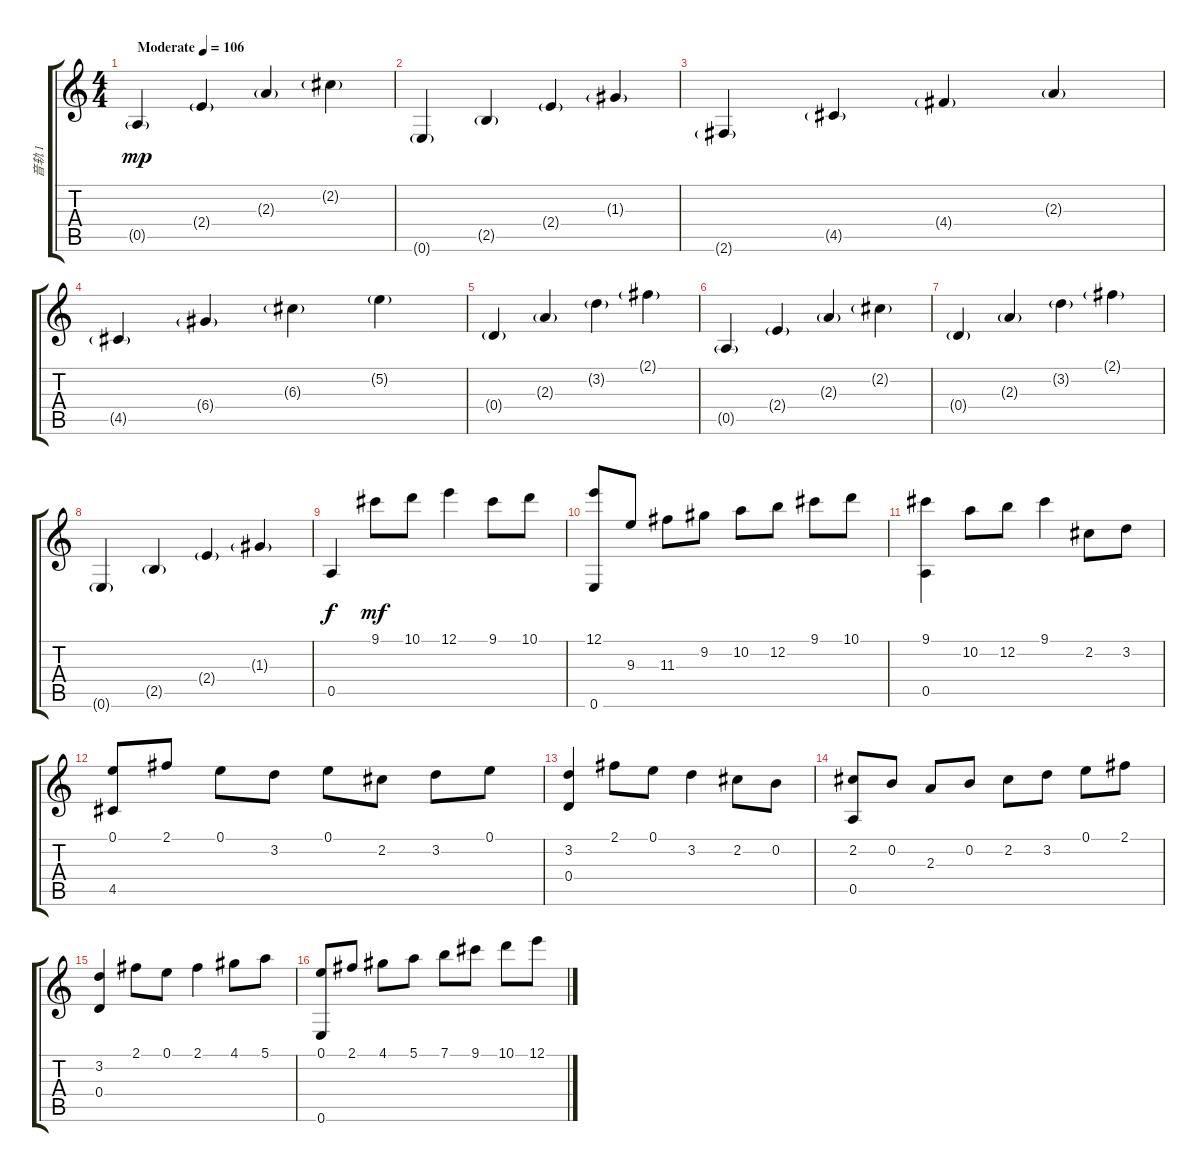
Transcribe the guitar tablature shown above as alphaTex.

\track ("音轨 1" "音轨 1") {instrument acousticguitarnylon}
\staff {score tabs}
\tuning (E4 B3 G3 D3 A2 E2) {hide}
\ts (4 4)
\tempo (106 "Moderate")
\clef g2
\ks c
0.5{g}.4{dy mp instrument acousticguitarnylon} 2.4{g}.4 2.3{g}.4 2.2{g}.4 |
0.6{g}.4 2.5{g}.4 2.4{g}.4 1.3{g}.4 |
2.6{g}.4 4.5{g}.4 4.4{g}.4 2.3{g}.4 |
4.5{g}.4 6.4{g}.4 6.3{g}.4 5.2{g}.4 |
0.4{g}.4 2.3{g}.4 3.2{g}.4 2.1{g}.4 |
0.5{g}.4 2.4{g}.4 2.3{g}.4 2.2{g}.4 |
0.4{g}.4 2.3{g}.4 3.2{g}.4 2.1{g}.4 |
0.6{g}.4 2.5{g}.4 2.4{g}.4 1.3{g}.4 |
0.5.4{dy f} 9.1.8{dy mf} 10.1.8 12.1.4 9.1.8 10.1.8 |
(12.1 0.6).8 9.3.8 11.3.8 9.2.8 10.2.8 12.2.8 9.1.8 10.1.8 |
(9.1 0.5).4 10.2.8 12.2.8 9.1.4 2.2.8 3.2.8 |
(0.1 4.5).8 2.1.8 0.1.8 3.2.8 0.1.8 2.2.8 3.2.8 0.1.8 |
(3.2 0.4).4 2.1.8 0.1.8 3.2.4 2.2.8 0.2.8 |
(2.2 0.5).8 0.2.8 2.3.8 0.2.8 2.2.8 3.2.8 0.1.8 2.1.8 |
(3.2 0.4).4 2.1.8 0.1.8 2.1.4 4.1.8 5.1.8 |
(0.1 0.6).8 2.1.8 4.1.8 5.1.8 7.1.8 9.1.8 10.1.8 12.1.8
